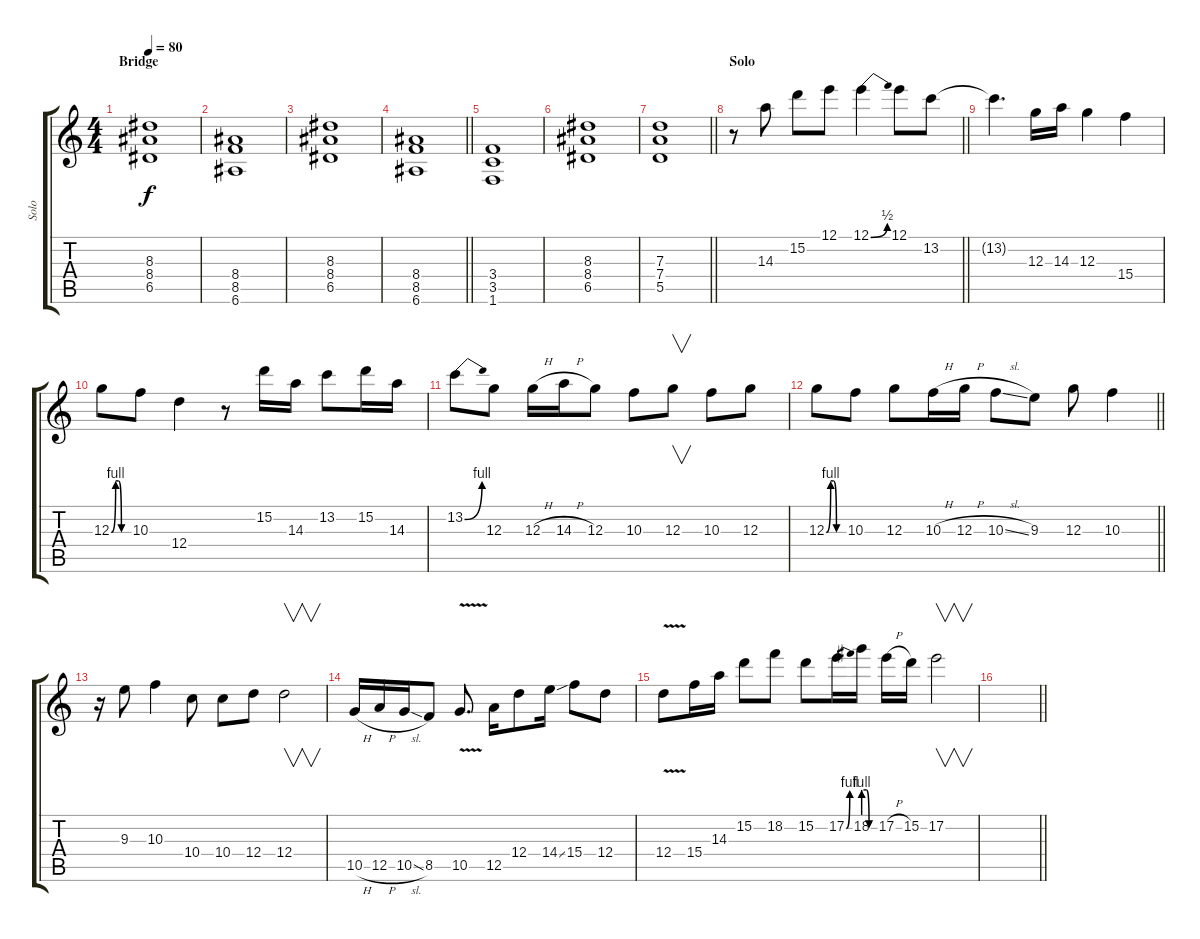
\track ("Solo" "Solo") {instrument overdrivenguitar}
\staff {score tabs}
\tuning (E4 B3 G3 D3 A2 E2) {hide}
\ts (4 4)
\section ("" "Bridge")
\tempo 80
\clef g2
\ks c
(8.3 8.4 6.5).1{dy f volume 16} |
(8.4 8.5 6.6).1 |
(8.3 8.4 6.5).1 |
\barLineRight lightlight
(8.4 8.5 6.6).1 |
(3.4 3.5 1.6).1 |
(8.3 8.4 6.5).1 |
\barLineRight lightlight
(7.3 7.4 5.5).1 |
\section ("" "Solo")
\barLineRight lightlight
r.8{volume 16} 14.3.8 15.2.8 12.1.8 12.1{be (bend 0 0 60 2)}.4 12.1.8 13.2.8 |
13.2{t}.4{d} 12.3.16 14.3.16 12.3.4 15.4.4 |
12.3{be (custom 0 0 15 4 25 4 35 0 60 0)}.8 10.3.8 12.4.4 r.8 15.2.16 14.3.16 13.2.8 15.2.16 14.3.16 |
13.2{be (bend 0 0 60 4)}.8 12.3.8 12.3{h}.16 14.3{h}.16 12.3.8 10.3.8 12.3.8{v} 10.3.8 12.3.8 |
\barLineRight lightlight
12.3{be (custom 0 0 15 4 25 4 35 0 60 0)}.8 10.3.8 12.3.8 10.3{h}.16 12.3{h}.16 10.3{sl}.8 9.3.8 12.3.8 10.3.4 |
r.16 9.3.8 10.3.4 10.4.8 10.4.8 12.4.8 12.4.2{v} |
10.5{h}.16 12.5{h}.16 10.5{sl}.16 8.5.8 10.5{v}.8{d} 12.5.16 12.4.8 14.4{ss}.16 15.4.8 12.4.8 |
12.4{v}.8 15.4.16 14.3.16 15.2.8 18.2.8 15.2.8 17.2{be (bend 0 0 60 4)}.16 18.2{be (custom 0 4 15 4 30 0 60 0)}.16 17.2{h}.16 15.2.16 17.2.2{v} |
\barLineRight lightlight
